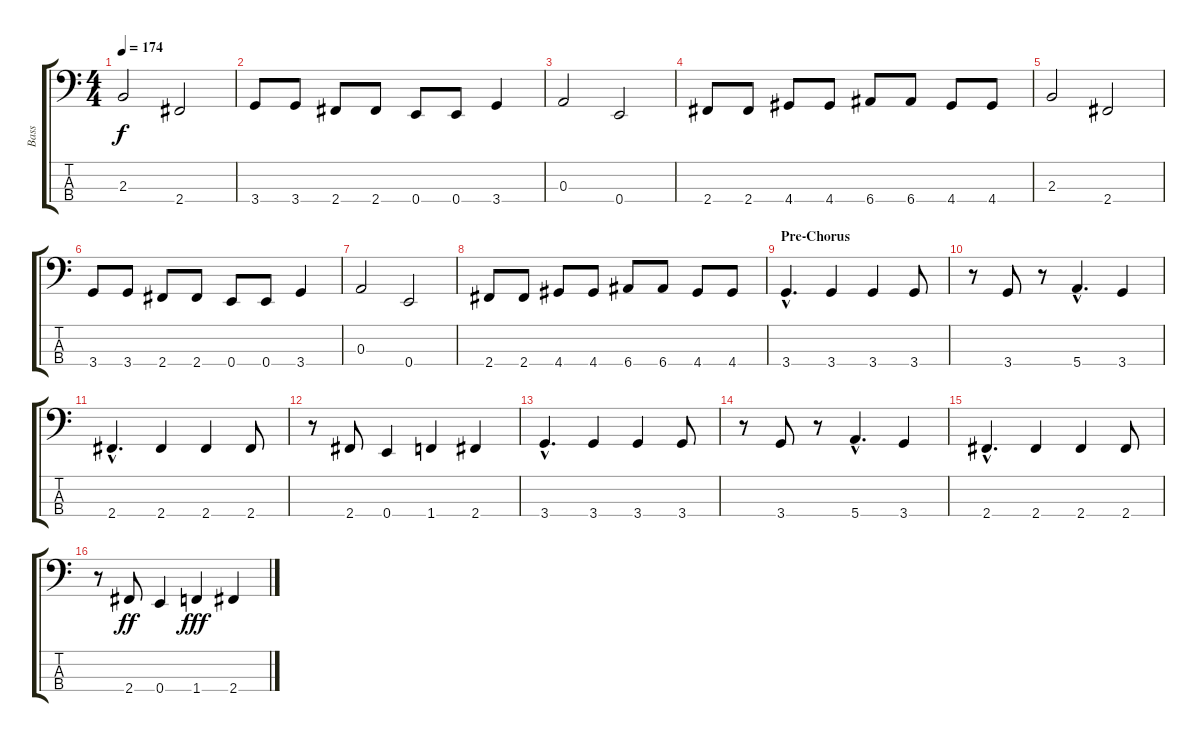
\track ("Bass" "Bass") {instrument fretlessbass}
\staff {score tabs}
\tuning (G2 D2 A1 E1) {hide}
\ts (4 4)
\tempo 174
\clef f4
\ks c
2.3.2{dy f} 2.4.2 |
3.4.8 3.4.8 2.4.8 2.4.8 0.4.8 0.4.8 3.4.4 |
0.3.2 0.4.2 |
2.4.8 2.4.8 4.4.8 4.4.8 6.4.8 6.4.8 4.4.8 4.4.8 |
2.3.2 2.4.2 |
3.4.8 3.4.8 2.4.8 2.4.8 0.4.8 0.4.8 3.4.4 |
0.3.2 0.4.2 |
2.4.8 2.4.8 4.4.8 4.4.8 6.4.8 6.4.8 4.4.8 4.4.8 |
\section ("" "Pre-Chorus")
3.4{hac}.4{d} 3.4.4 3.4.4 3.4.8 |
r.8 3.4.8 r.8 5.4{hac}.4{d} 3.4.4 |
2.4{hac}.4{d} 2.4.4 2.4.4 2.4.8 |
r.8 2.4.8 0.4.4 1.4.4 2.4.4 |
3.4{hac}.4{d} 3.4.4 3.4.4 3.4.8 |
r.8 3.4.8 r.8 5.4{hac}.4{d} 3.4.4 |
2.4{hac}.4{d} 2.4.4 2.4.4 2.4.8 |
r.8 2.4.8{dy ff} 0.4.4 1.4.4{dy fff} 2.4.4
